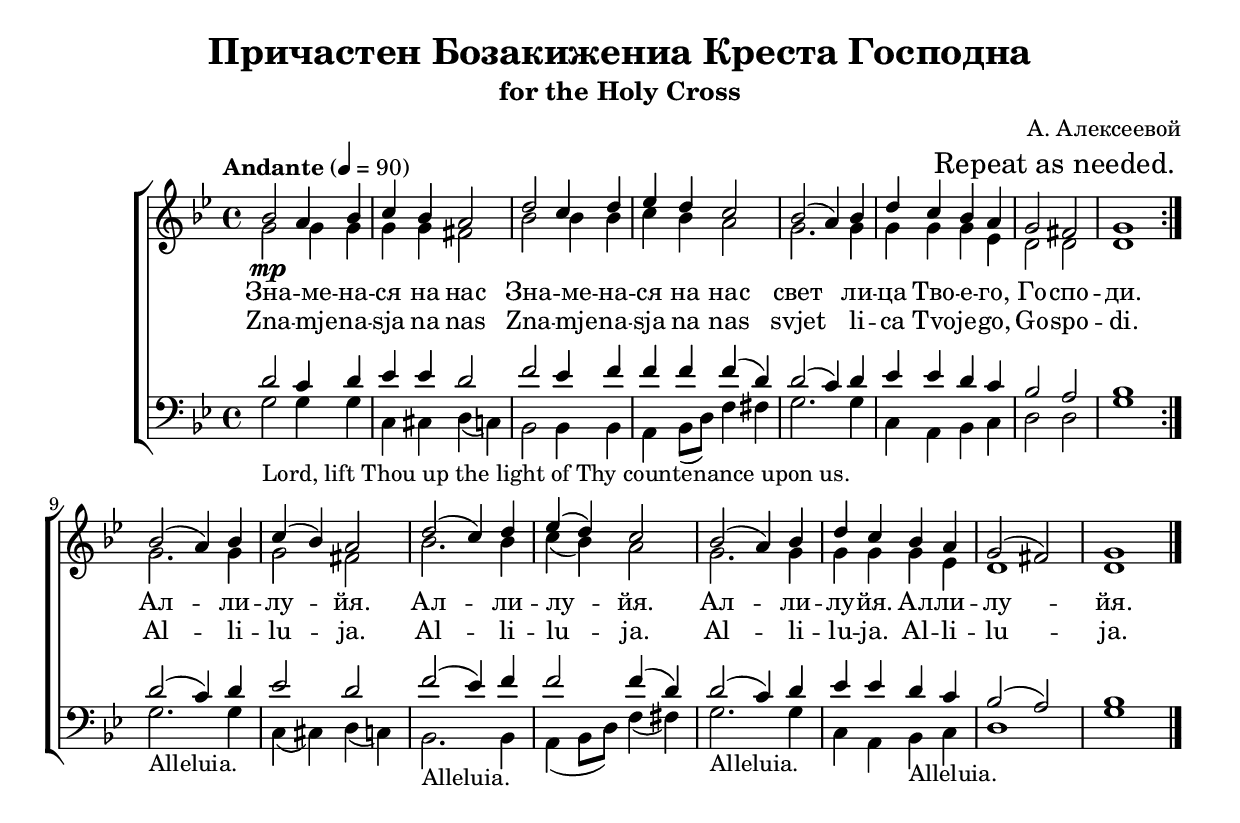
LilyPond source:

\version "2.18.2"

global = {
	\key g \minor
	\tempo Andante 4 = 90
}

\header {
	title = "Причастен Бозакижениа Креста Господна"
	subtitle = "for the Holy Cross"
	composer = "А. Алексеевой"
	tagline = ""
}

Cyrillic = \lyricmode {
	Зна -- ме -- на -- ся на нас
	Зна -- ме -- на -- ся на нас
	свет ли -- ца Тво -- е -- го, Го -- спо -- ди.
	Ал -- ли -- лу -- йя.
	Ал -- ли -- лу -- йя.
	Ал -- ли -- лу -- йя.
	Ал -- ли -- лу -- йя.
}

Latin = \lyricmode {
	Zna -- mje -- na -- sja na nas
	Zna -- mje -- na -- sja na nas
	svjet li -- ca Tvo -- je -- go, Go -- spo -- di.
	Al -- li -- lu -- ja.
	Al -- li -- lu -- ja.
	Al -- li -- lu -- ja.
	Al -- li -- lu -- ja.
}

sopMusic = \relative {
	bes'2\mp a4 bes c bes a2 d c4 d ees d c2 bes (a4) bes
	\override Score.RehearsalMark.break-visibility = #end-of-line-visible
	\override Score.RehearsalMark.self-alignment-X = #RIGHT
	\mark "Repeat as needed"
	d c bes a g2 fis g1 \bar ":|."
	bes2 (a4) bes c( bes) a2 d (c4) d ees( d) c2 bes (a4) bes
	d c bes a g2( fis) g1 \bar "|."
}

altoMusic = \relative {
	 g'2 g4 g g g fis2 bes bes4 bes c bes a2 g2. g4 g g g ees d2 d d1 
	 g2. g4 g2 fis bes2. bes4 c( bes) a2 g2. g4 g g g ees d1 d 
}

tenorMusic = \relative {
	d'2 c4 d ees ees d2 f ees4 f f f f (d) d2 (c4) d ees ees d c bes2 a bes1
	d2 (c4) d ees2 d f (ees4) f f2 f4 (d) d2 (c4) d ees ees d c bes2( a) bes1
}

bassMusic = \relative {
	g2_\markup{Lord, lift Thou up the light of Thy countenance upon us.} g4 g4 c, cis d (c) bes2 bes4 bes a bes8 (d) f4 fis g2. g4 c, a bes c d2 d g1
	\once \override Score.RehearsalMark.break-visibility = #end-of-line-visible
	\once \override Score.RehearsalMark.self-alignment-X = #RIGHT
	\mark "Repeat as needed."
	\break
	g2._\markup{Alleluia.} g4 c,( cis) d (c) bes2._\markup{Alleluia.} bes4 a( bes8 d) f4( fis) g2._\markup{Alleluia.} g4 c, a bes_\markup{Alleluia.} c d1 g
}

\include "TEMPLATES_DIRECTORY/satb.ily"

